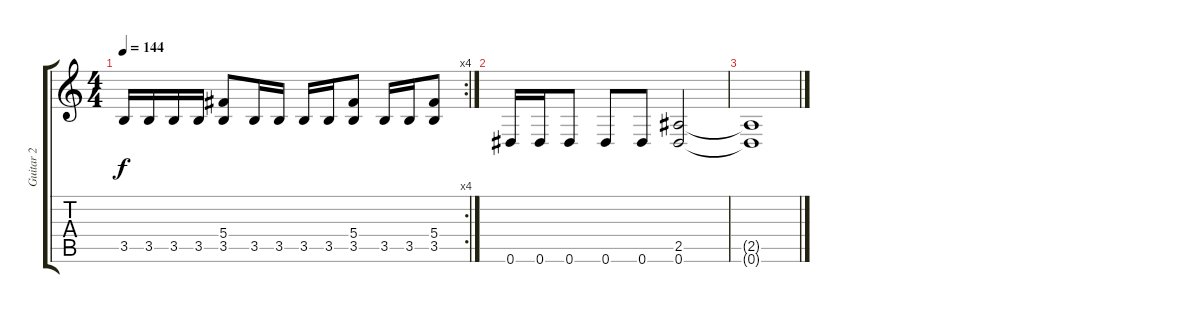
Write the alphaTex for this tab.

\track ("Guitar 2" "Guitar 2") {instrument distortionguitar}
\staff {score tabs}
\tuning (Eb4 Bb3 Gb3 Db3 Ab2 Eb2) {hide}
\rc 4
\ts (4 4)
\tempo 144
\clef g2
\ks c
3.5.16{dy f} 3.5.16 3.5.16 3.5.16 (5.4 3.5).8 3.5.16 3.5.16 3.5.16 3.5.16 (5.4 3.5).8 3.5.16 3.5.16 (5.4 3.5).8 |
0.6.16 0.6.16 0.6.8 0.6.8 0.6.8 (2.5 0.6).2 |
(2.5{t} 0.6{t}).1
